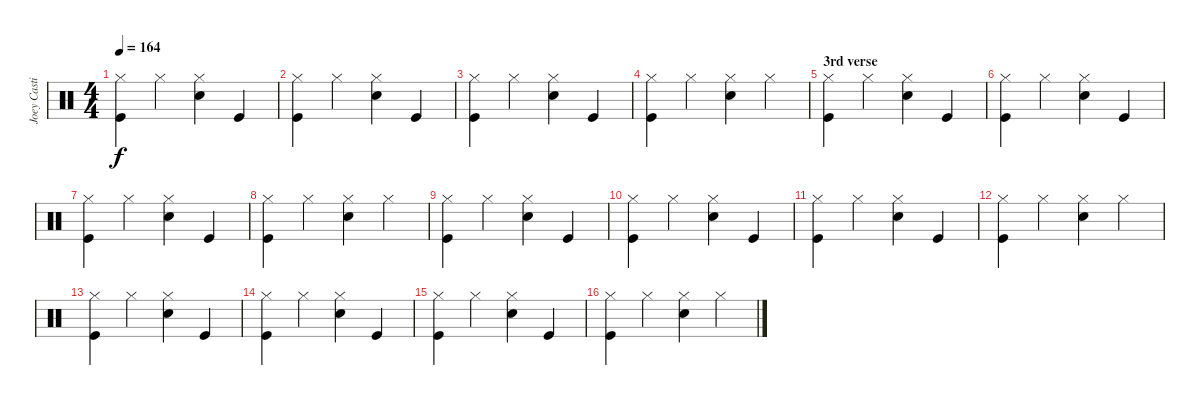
\track ("Joey Castillo - drums" "Joey Casti") {instrument percussion}
\staff {score}
\articulation defaults
\ts (4 4)
\tempo 164
\clef neutral
\ks c
("Kick (hit)" "Hi-Hat (closed)").4{dy f} "Hi-Hat (closed)".4 ("Electric Snare (hit)" "Hi-Hat (closed)").4 "Kick (hit)".4 |
("Kick (hit)" "Hi-Hat (closed)").4 "Hi-Hat (closed)".4 ("Electric Snare (hit)" "Hi-Hat (closed)").4 "Kick (hit)".4 |
("Kick (hit)" "Hi-Hat (closed)").4 "Hi-Hat (closed)".4 ("Electric Snare (hit)" "Hi-Hat (closed)").4 "Kick (hit)".4 |
("Kick (hit)" "Hi-Hat (closed)").4 "Hi-Hat (closed)".4 ("Electric Snare (hit)" "Hi-Hat (closed)").4 "Hi-Hat (closed)".4 |
\section ("" "3rd verse")
("Kick (hit)" "Hi-Hat (closed)").4 "Hi-Hat (closed)".4 ("Electric Snare (hit)" "Hi-Hat (closed)").4 "Kick (hit)".4 |
("Kick (hit)" "Hi-Hat (closed)").4 "Hi-Hat (closed)".4 ("Electric Snare (hit)" "Hi-Hat (closed)").4 "Kick (hit)".4 |
("Kick (hit)" "Hi-Hat (closed)").4 "Hi-Hat (closed)".4 ("Electric Snare (hit)" "Hi-Hat (closed)").4 "Kick (hit)".4 |
("Kick (hit)" "Hi-Hat (closed)").4 "Hi-Hat (closed)".4 ("Electric Snare (hit)" "Hi-Hat (closed)").4 "Hi-Hat (closed)".4 |
("Kick (hit)" "Hi-Hat (closed)").4 "Hi-Hat (closed)".4 ("Electric Snare (hit)" "Hi-Hat (closed)").4 "Kick (hit)".4 |
("Kick (hit)" "Hi-Hat (closed)").4 "Hi-Hat (closed)".4 ("Electric Snare (hit)" "Hi-Hat (closed)").4 "Kick (hit)".4 |
("Kick (hit)" "Hi-Hat (closed)").4 "Hi-Hat (closed)".4 ("Electric Snare (hit)" "Hi-Hat (closed)").4 "Kick (hit)".4 |
("Kick (hit)" "Hi-Hat (closed)").4 "Hi-Hat (closed)".4 ("Electric Snare (hit)" "Hi-Hat (closed)").4 "Hi-Hat (closed)".4 |
("Kick (hit)" "Hi-Hat (closed)").4 "Hi-Hat (closed)".4 ("Electric Snare (hit)" "Hi-Hat (closed)").4 "Kick (hit)".4 |
("Kick (hit)" "Hi-Hat (closed)").4 "Hi-Hat (closed)".4 ("Electric Snare (hit)" "Hi-Hat (closed)").4 "Kick (hit)".4 |
("Kick (hit)" "Hi-Hat (closed)").4 "Hi-Hat (closed)".4 ("Electric Snare (hit)" "Hi-Hat (closed)").4 "Kick (hit)".4 |
("Kick (hit)" "Hi-Hat (closed)").4 "Hi-Hat (closed)".4 ("Electric Snare (hit)" "Hi-Hat (closed)").4 "Hi-Hat (closed)".4
